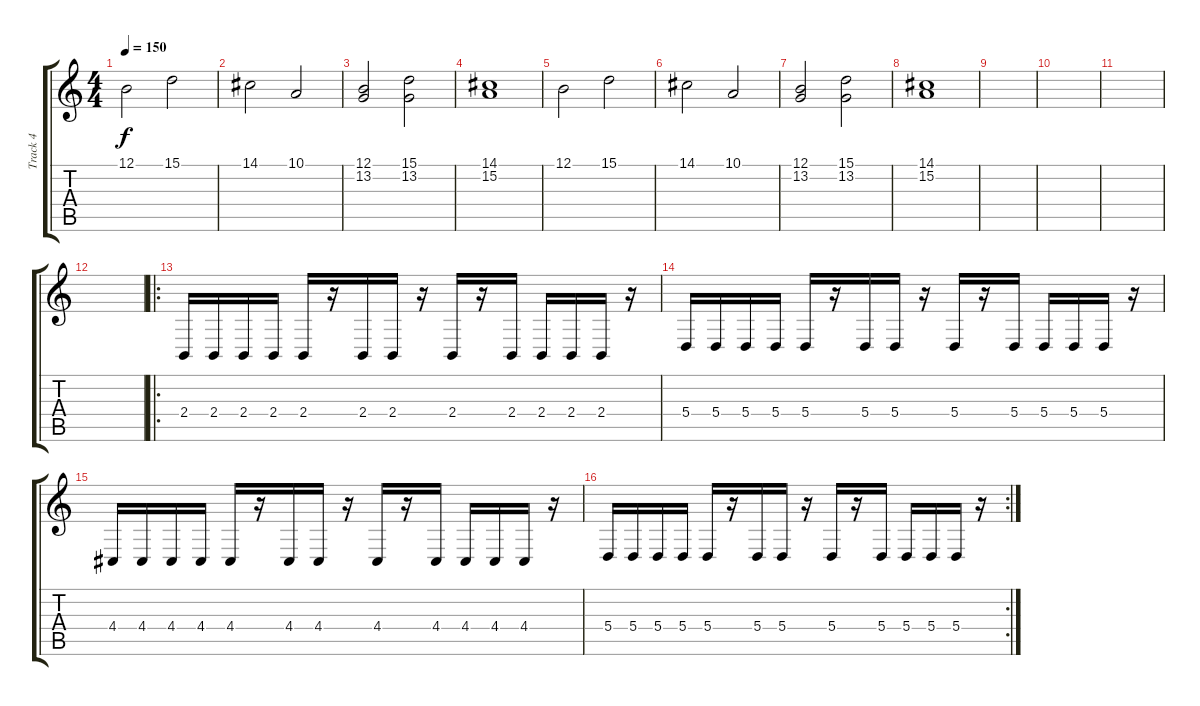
\track ("Track 4" "Track 4") {instrument violin}
\staff {score tabs}
\tuning (B3 Gb3 D3 A2 E2 B1) {hide}
\ts (4 4)
\tempo 150
\clef g2
\ks c
12.1.2{dy f} 15.1.2 |
14.1.2 10.1.2 |
(12.1 13.2).2 (15.1 13.2).2 |
(14.1 15.2).1 |
12.1.2 15.1.2 |
14.1.2 10.1.2 |
(12.1 13.2).2 (15.1 13.2).2 |
(14.1 15.2).1 |
|
|
|
|
\ro
2.4.16{instrument lead1square} 2.4.16 2.4.16 2.4.16 2.4.16 r.16 2.4.16 2.4.16 r.16 2.4.16 r.16 2.4.16 2.4.16 2.4.16 2.4.16 r.16 |
5.4.16 5.4.16 5.4.16 5.4.16 5.4.16 r.16 5.4.16 5.4.16 r.16 5.4.16 r.16 5.4.16 5.4.16 5.4.16 5.4.16 r.16 |
4.4.16 4.4.16 4.4.16 4.4.16 4.4.16 r.16 4.4.16 4.4.16 r.16 4.4.16 r.16 4.4.16 4.4.16 4.4.16 4.4.16 r.16 |
\rc 2
5.4.16 5.4.16 5.4.16 5.4.16 5.4.16 r.16 5.4.16 5.4.16 r.16 5.4.16 r.16 5.4.16 5.4.16 5.4.16 5.4.16 r.16
